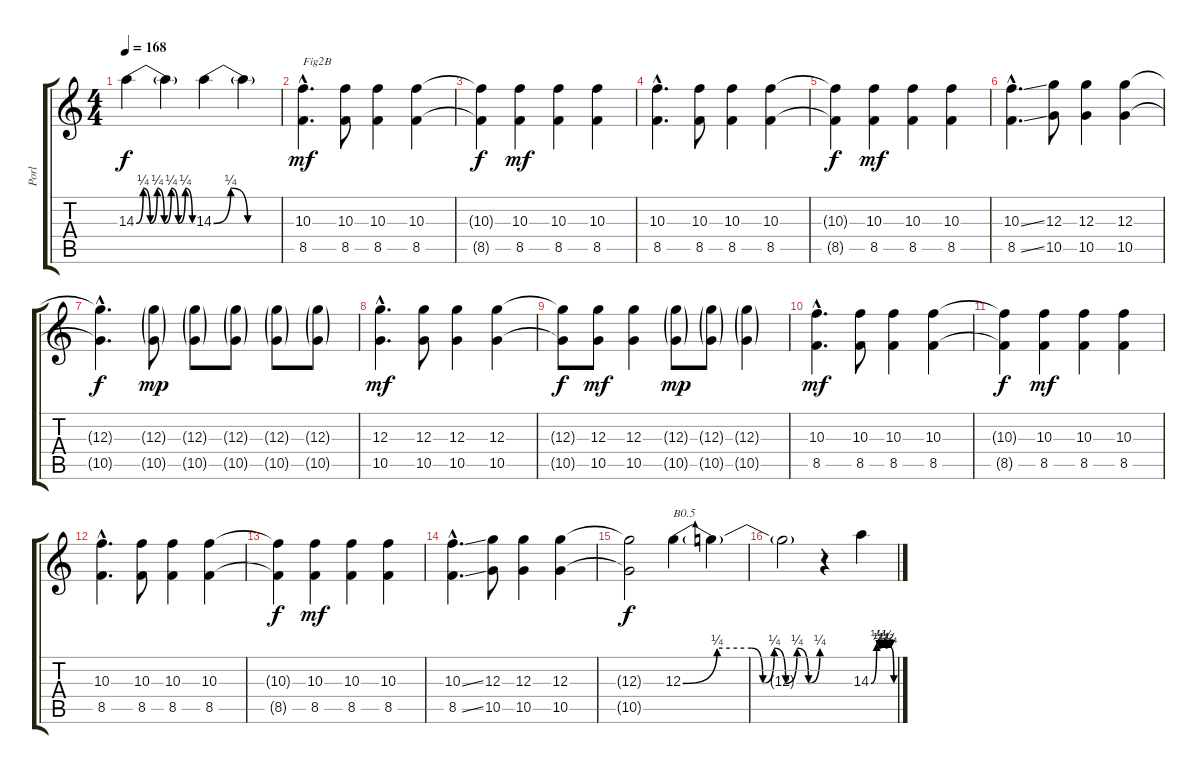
\track ("Porl" "Porl") {instrument acousticguitarnylon}
\staff {score tabs}
\tuning (E4 B3 G3 D3 A2 E2) {hide}
\ts (4 4)
\tempo 168
\clef g2
\ks c
14.3{be (custom 0 0 7 1 14 0 21 1 28 0 35 1 42 0 49 1 56 0 60 0)}.4{txt "" dy f} 14.3{t}.4 14.3{be (custom 0 0 15 1 30 0 60 0)}.4 14.3{t}.4 |
(10.3{hac} 8.5{hac}).4{d txt "Fig2B" dy mf} (10.3 8.5).8 (10.3 8.5).4 (10.3 8.5).4 |
(10.3{t} 8.5{t}).4{dy f} (10.3 8.5).4{dy mf} (10.3 8.5).4 (10.3 8.5).4 |
(10.3{hac} 8.5{hac}).4{d} (10.3 8.5).8 (10.3 8.5).4 (10.3 8.5).4 |
(10.3{t} 8.5{t}).4{dy f} (10.3 8.5).4{dy mf} (10.3 8.5).4 (10.3 8.5).4 |
(10.3{ss hac} 8.5{ss hac}).4{d} (12.3 10.5).8 (12.3 10.5).4 (12.3 10.5).4 |
(12.3{hac t} 10.5{hac t}).4{d dy f} (12.3{g} 10.5{g}).8{dy mp} (12.3{g} 10.5{g}).8 (12.3{g} 10.5{g}).8 (12.3{g} 10.5{g}).8 (12.3{g} 10.5{g}).8 |
(12.3{hac} 10.5{hac}).4{d dy mf} (12.3 10.5).8 (12.3 10.5).4 (12.3 10.5).4 |
(12.3{t} 10.5{t}).8{dy f} (12.3 10.5).8{dy mf} (12.3 10.5).4 (12.3{g} 10.5{g}).8{dy mp} (12.3{g} 10.5{g}).8 (12.3{g} 10.5{g}).4 |
(10.3{hac} 8.5{hac}).4{d dy mf} (10.3 8.5).8 (10.3 8.5).4 (10.3 8.5).4 |
(10.3{t} 8.5{t}).4{dy f} (10.3 8.5).4{dy mf} (10.3 8.5).4 (10.3 8.5).4 |
(10.3{hac} 8.5{hac}).4{d} (10.3 8.5).8 (10.3 8.5).4 (10.3 8.5).4 |
(10.3{t} 8.5{t}).4{dy f} (10.3 8.5).4{dy mf} (10.3 8.5).4 (10.3 8.5).4 |
(10.3{ss hac} 8.5{ss hac}).4{d} (12.3 10.5).8 (12.3 10.5).4 (12.3 10.5).4 |
(12.3{t} 10.5{t}).2{dy f} 12.3{be (custom 0 0 15 1 30 1 35 0 40 1 45 0 50 1 55 0 60 1)}.4{txt "B0.5"} 12.3{t}.4{txt ""} |
12.3{t}.2 r.4 14.3{be (custom 0 0 15 2 22 1 30 2 38 1 45 2 53 1 60 0)}.4
